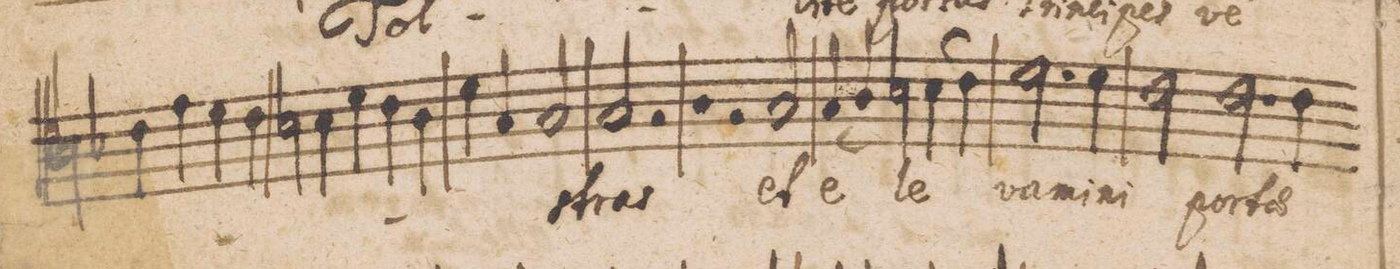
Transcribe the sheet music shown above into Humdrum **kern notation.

**kern	**text
*I"Tenore 1mo	*
*clefC4	*
*k[b-]	*
*met(C|)	*
*M2/1	*
4c\	.
4e\	.
4d\	.
4c\	.
=5	=5
4Bn\	.
4d\	.
4c\	.
4A\	.
4d\	.
4G/	.
2G/	.
=6	=6
2G/	-stras
1r	.
2r	.
=7	=7
2r	.
2G/	et
(4G/	e-
4A/)	.
(4Bn\	-le-
4c\)	.
=8	=8
2.d\	-va-
4d\	-mi-
2c\	-ni
2.c\	por-
=9	=9
4c\	-tas
*-	*-
